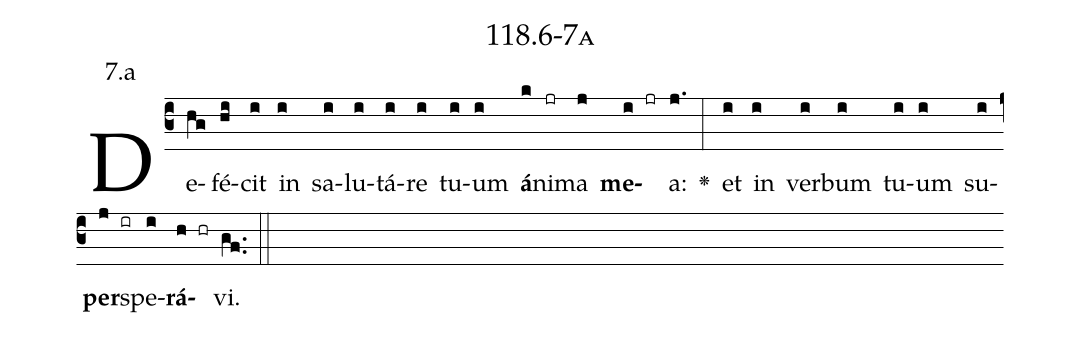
name: 118.6-7a;
annotation: 7.a;
%%
(c3)De(hg)fé(hi)cit(i) in(i) sa(i)lu(i)tá(i)re(i) tu(i)um(i) <b>á</b>(k)ni(jr)ma(j) <b>me</b>(i jr)a:(j.) <v>\greheightstar</v>(:) et(i) in(i) ver(i)bum(i) tu(i)um(i) su(i)<b>per</b>(j ir)spe(i)<b>rá</b>(h hr)vi.(gf..) (::)


%E(i) u(i) o(j) u(i) a(h) e.(gf..) (::)
